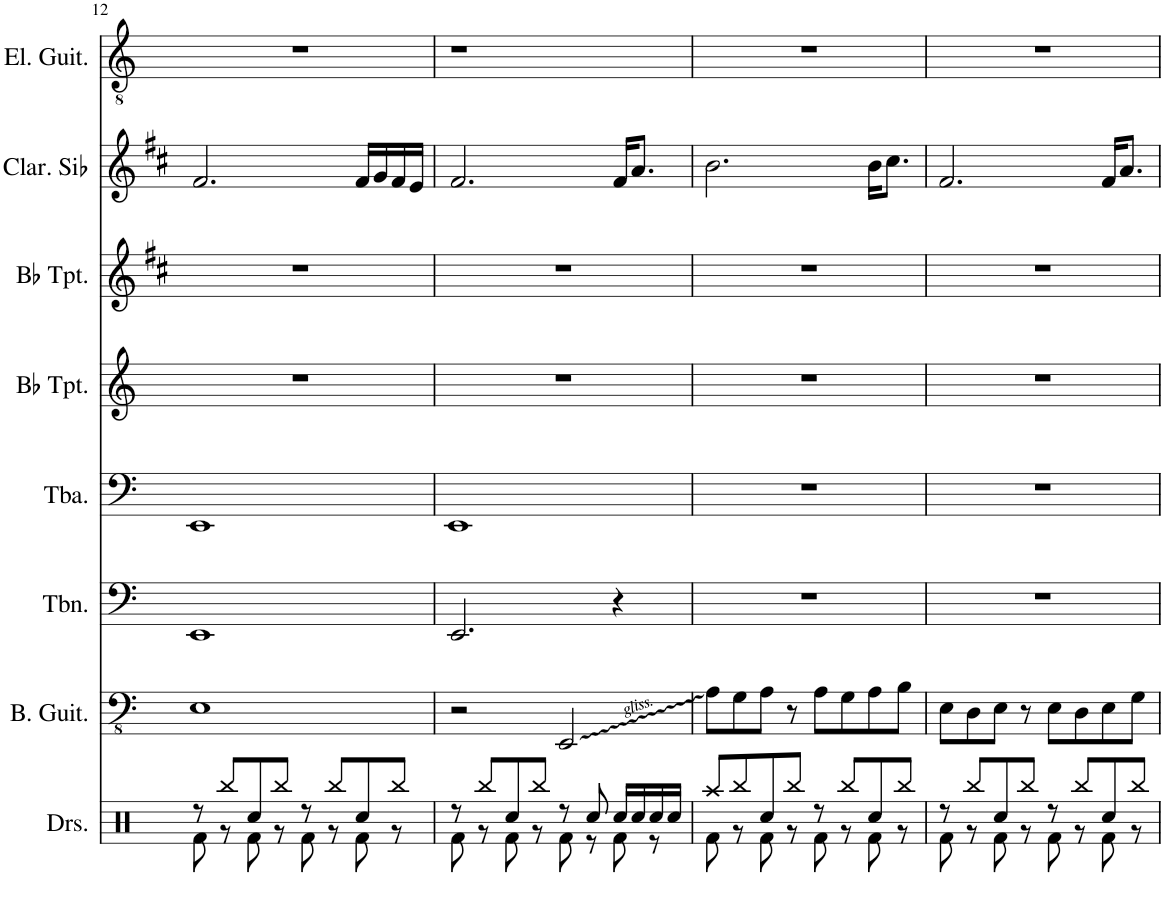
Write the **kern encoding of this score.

**kern	**kern	**kern	**kern	**kern	**kern	**kern	**kern
*part8	*part7	*part6	*part5	*part4	*part3	*part2	*part1
*staff8	*staff7	*staff6	*staff5	*staff4	*staff3	*staff2	*staff1
*I"Drumset	*I"Bass Guitar	*I"Trombone	*I"Tuba	*I"Bb Trumpet	*I"Bb Trumpet	*I"Clarinette en Sib	*I"Electric Guitar
*I'Drs.	*I'B. Guit.	*I'Tbn.	*I'Tba.	*I'Bb Tpt.	*I'Bb Tpt.	*I'Clar. Sib	*I'El. Guit.
!!LO:PB:g=z
*clefX	*clefFv4	*clefF4	*clefF4	*clefG2	*clefG2	*clefG2	*clefGv2
*	*	*	*	*Trd1c2	*Trd1c2	*Trd1c2	*
*k[]	*k[]	*k[]	*k[]	*k[]	*k[f#c#]	*k[f#c#]	*k[]
*M4/4	*M4/4	*M4/4	*M4/4	*M4/4	*M4/4	*M4/4	*M4/4
=12	=12	=12	=12	=12	=12	=12	=12
*^	*	*	*	*	*	*	*
8r	8Rf\	1EE	1EE	1EE	1r	1r	2.f#/	1r
8Rbb/L	8r	.	.	.	.	.	.	.
8Rcc/	8Rf\	.	.	.	.	.	.	.
8Rbb/J	8r	.	.	.	.	.	.	.
8r	8Rf\	.	.	.	.	.	.	.
8Rbb/L	8r	.	.	.	.	.	.	.
8Rcc/	8Rf\	.	.	.	.	.	16f#/LL	.
.	.	.	.	.	.	.	16g/	.
8Rbb/J	8r	.	.	.	.	.	16f#/	.
.	.	.	.	.	.	.	16e/JJ	.
=13	=13	=13	=13	=13	=13	=13	=13	=13
8r	8Rf\	2r	2.EE/	1EE	1r	1r	2.f#/	1r
8Rbb/L	8r	.	.	.	.	.	.	.
8Rcc/	8Rf\	.	.	.	.	.	.	.
8Rbb/J	8r	.	.	.	.	.	.	.
8r	8Rf\	2EEE/	.	.	.	.	.	.
8Rcc/	8r	.	.	.	.	.	.	.
16Rcc/LL	8Rf\	.	4r	.	.	.	16f#/KL	.
16Rcc/	.	.	.	.	.	.	8.a/J	.
16Rcc/	8r	.	.	.	.	.	.	.
16Rcc/JJ	.	.	.	.	.	.	.	.
=14	=14	=14	=14	=14	=14	=14	=14	=14
8Raa/L	8Rf\	8AA\L	1r	1r	1r	1r	2.b\	1r
8Rbb/	8r	8GG\	.	.	.	.	.	.
8Rcc/	8Rf\	8AA\J	.	.	.	.	.	.
8Rbb/J	8r	8r	.	.	.	.	.	.
8r	8Rf\	8AA\L	.	.	.	.	.	.
8Rbb/L	8r	8GG\	.	.	.	.	.	.
8Rcc/	8Rf\	8AA\	.	.	.	.	16b\KL	.
.	.	.	.	.	.	.	8.cc#\J	.
8Rbb/J	8r	8BB\J	.	.	.	.	.	.
=15	=15	=15	=15	=15	=15	=15	=15	=15
8r	8Rf\	8EE\L	1r	1r	1r	1r	2.f#/	1r
8Rbb/L	8r	8DD\	.	.	.	.	.	.
8Rcc/	8Rf\	8EE\J	.	.	.	.	.	.
8Rbb/J	8r	8r	.	.	.	.	.	.
8r	8Rf\	8EE\L	.	.	.	.	.	.
8Rbb/L	8r	8DD\	.	.	.	.	.	.
8Rcc/	8Rf\	8EE\	.	.	.	.	16f#/KL	.
.	.	.	.	.	.	.	8.a/J	.
8Rbb/J	8r	8GG\J	.	.	.	.	.	.
*v	*v	*	*	*	*	*	*	*
=	=	=	=	=	=	=	=
*-	*-	*-	*-	*-	*-	*-	*-
